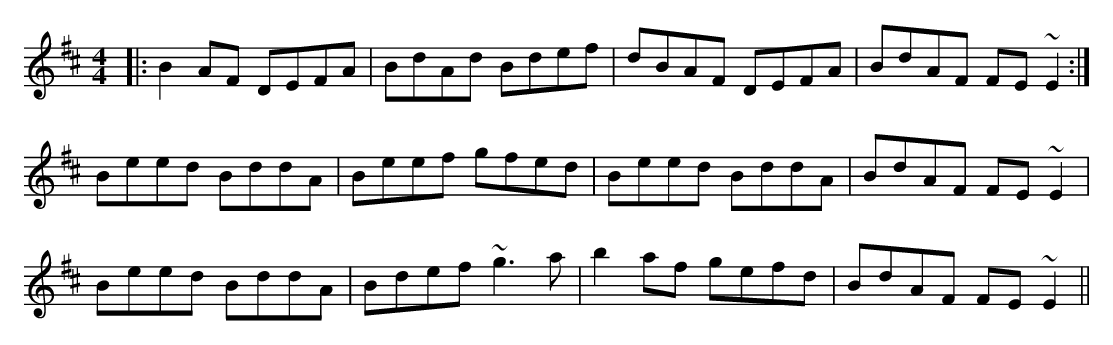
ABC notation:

X:1
M:4/4
K:D
|:B2AF DEFA|BdAd Bdef|dBAF DEFA|BdAF FE~E2:|
Beed BddA|Beef gfed|Beed BddA|BdAF FE~E2|
Beed BddA|Bdef ~g3a|b2af gefd|BdAF FE~E2||
